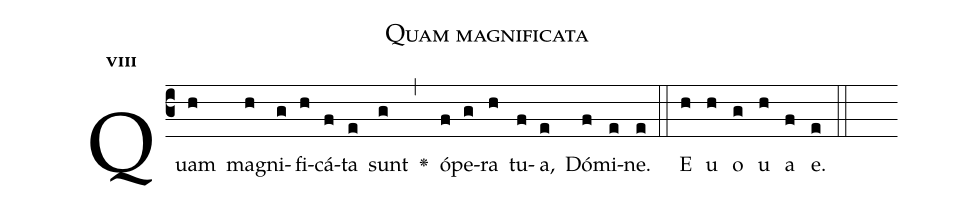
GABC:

name:Quam magnificata;
office-part:Antiphona;
mode:8;
%%
initial-style: 1;
name: Quam magnificata;
book: Antiphonae & Responsoria/Tomus III, p. 61;
occasion: Psalterium Hebdomada II Sabbato;
office-part: Laudes Ant 1;
user-notes: ;
commentary: ;
annotation: 8g;
centering-scheme: english;
fontsize: 12;
font: OFLSortsMillGoudy;
height: 11;
width: 4.5;
%%
(c3)Quam(h) ma(h)gni(g)fi(h)cá(f)ta(e) sunt(g) <v>\greheightstar</v>(,) ó(f)pe(g)ra(h) tu(f)a,(e) Dó(f)mi(e)ne.(e) (::)
E(h) u(h) o(g) u(h) a(f) e.(e) (::)
